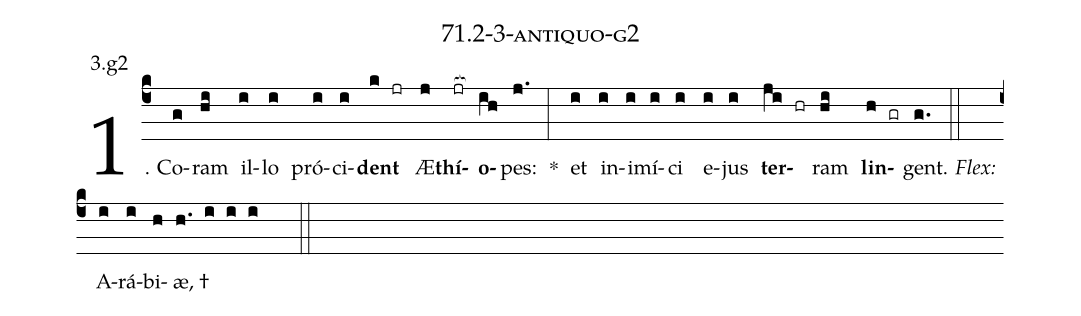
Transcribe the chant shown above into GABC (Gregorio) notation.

name: 71.2-3-antiquo-g2;
annotation: 3.g2;
%%
(c4)1. Co(g)ram(hi) il(i)lo(i) pró(i)ci(i)<b>dent</b>(k jr) Æ(j)<b>thí</b>(jr[ocb:1{])<b>o</b>(ih[ocb:0}])pes:(j.) *(:) et(i) in(i)i(i)mí(i)ci(i) e(i)jus(i) <b>ter</b>(ji hr)ram(hi) <b>lin</b>(h gr)gent.(g.) (::)
<i>Flex:</i>()  A(i)rá(i)bi(h)æ, †(h. i i i  ::)

%E(i) u(i) o(ji) u(hi) a(h) e.(g.) (::)
